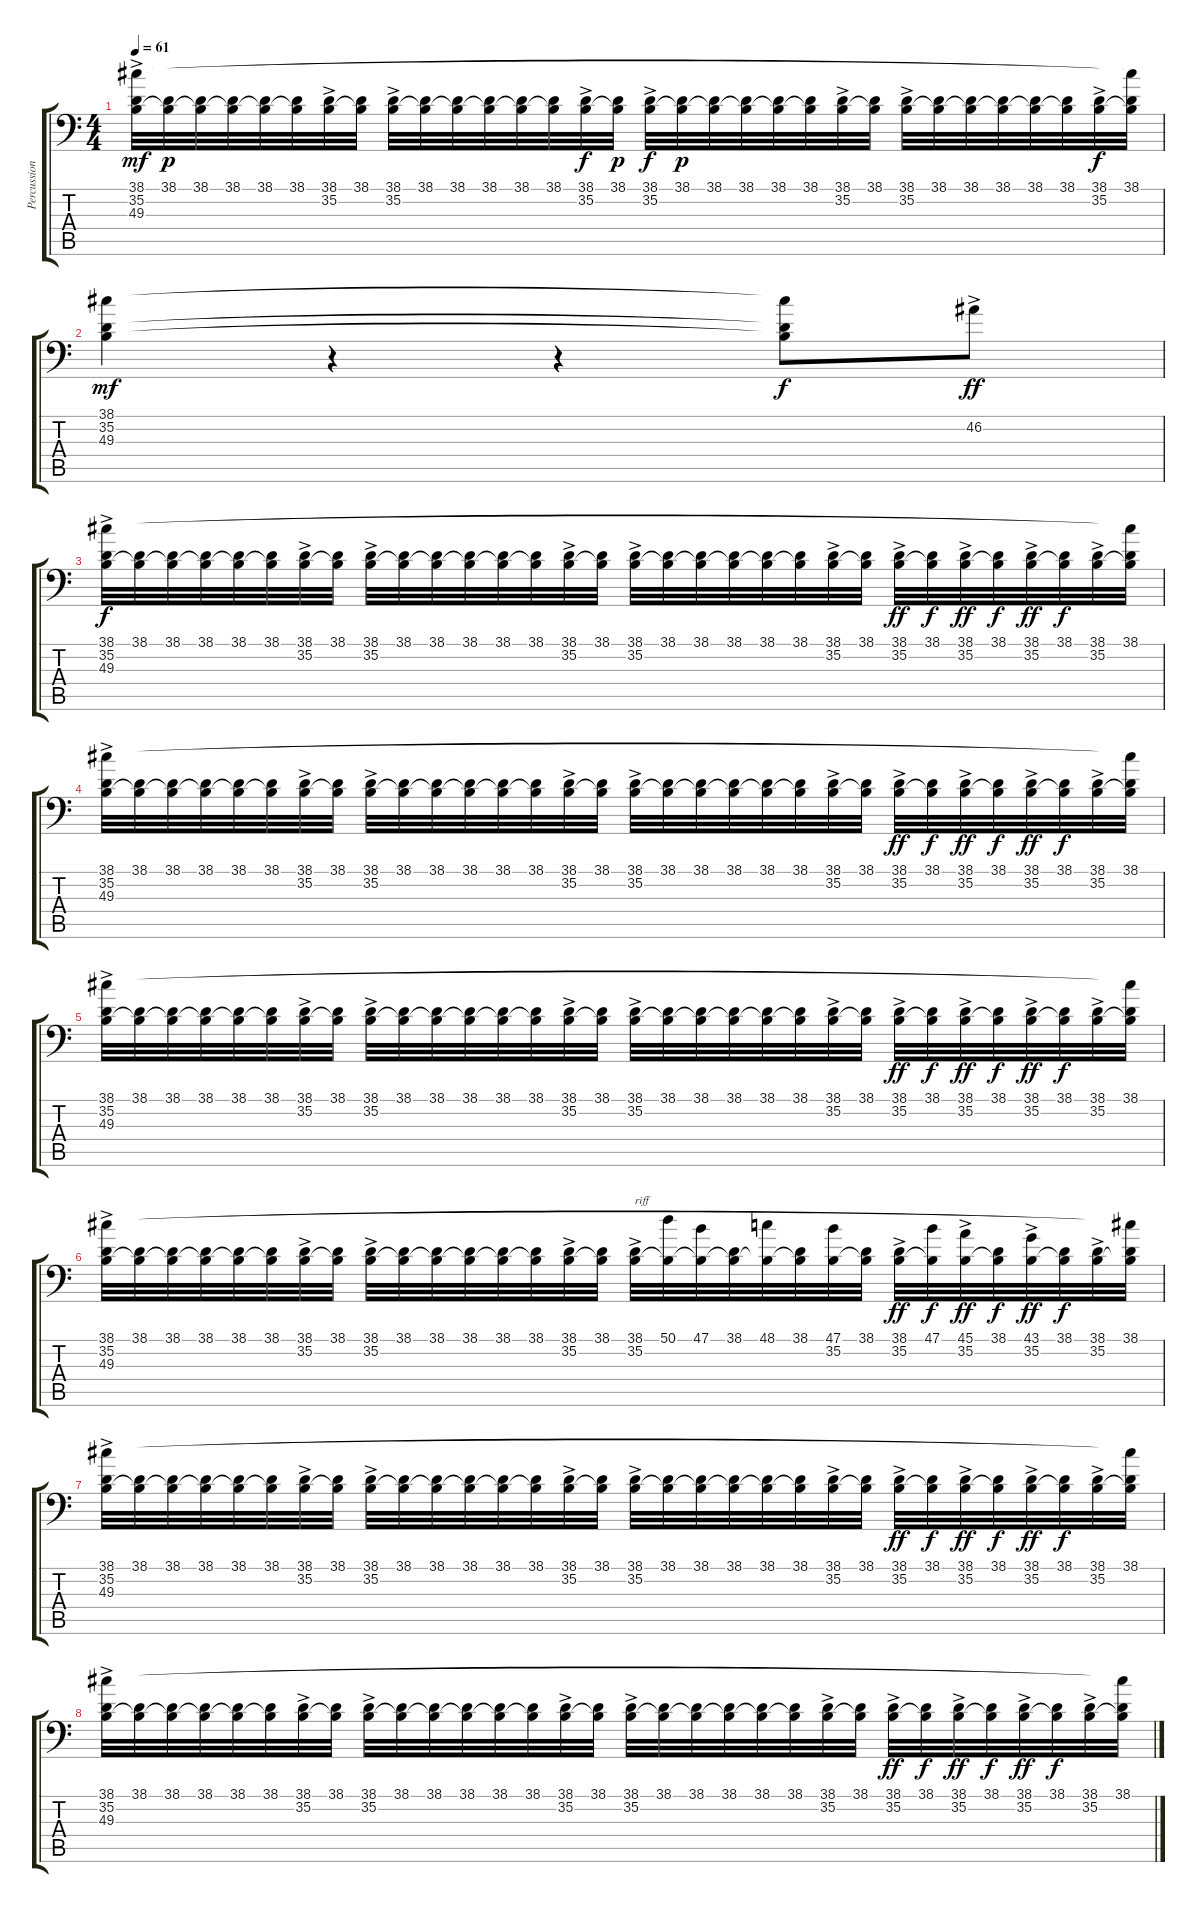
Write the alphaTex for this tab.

\track ("Percussion" "Percussion") {instrument acousticgrandpiano}
\staff {score tabs}
\tuning (C-1 C-1 C-1 C-1 C-1 C-1) {hide}
\ts (4 4)
\tempo 61
\clef f4
\ks c
(38.1 35.2{ac} 49.3).32{dy mf} (38.1 35.2{t}).32{dy p} (38.1 35.2{t}).32 (38.1 35.2{t}).32 (38.1 35.2{t}).32 (38.1 35.2{t}).32 (38.1{ac} 35.2).32 (38.1 35.2{t}).32 (38.1{ac} 35.2).32 (38.1 35.2{t}).32 (38.1 35.2{t}).32 (38.1 35.2{t}).32 (38.1 35.2{t}).32 (38.1 35.2{t}).32 (38.1 35.2{ac}).32{dy f} (38.1 35.2{t}).32{dy p} (38.1 35.2{ac}).32{dy f} (38.1 35.2{t}).32{dy p} (38.1 35.2{t}).32 (38.1 35.2{t}).32 (38.1 35.2{t}).32 (38.1 35.2{t}).32 (38.1{ac} 35.2).32 (38.1 35.2{t}).32 (38.1{ac} 35.2).32 (38.1 35.2{t}).32 (38.1 35.2{t}).32 (38.1 35.2{t}).32 (38.1 35.2{t}).32 (38.1 35.2{t}).32 (38.1 35.2{ac}).32{dy f} (38.1 35.2{t} 49.3{t}).32 |
(38.1 35.2 49.3).4{dy mf} r.4 r.4 (38.1{t} 35.2{t} 49.3{t}).8{dy f} 46.2{ac}.8{dy ff} |
(38.1 35.2{ac} 49.3).32{dy f} (38.1 35.2{t}).32 (38.1 35.2{t}).32 (38.1 35.2{t}).32 (38.1 35.2{t}).32 (38.1 35.2{t}).32 (38.1{ac} 35.2).32 (38.1 35.2{t}).32 (38.1{ac} 35.2).32 (38.1 35.2{t}).32 (38.1 35.2{t}).32 (38.1 35.2{t}).32 (38.1 35.2{t}).32 (38.1 35.2{t}).32 (38.1 35.2{ac}).32 (38.1 35.2{t}).32 (38.1 35.2{ac}).32 (38.1 35.2{t}).32 (38.1 35.2{t}).32 (38.1 35.2{t}).32 (38.1 35.2{t}).32 (38.1 35.2{t}).32 (38.1{ac} 35.2).32 (38.1 35.2{t}).32 (38.1{ac} 35.2{ac}).32{dy ff} (38.1 35.2{t}).32{dy f} (38.1{ac} 35.2{ac}).32{dy ff} (38.1 35.2{t}).32{dy f} (38.1{ac} 35.2{ac}).32{dy ff} (38.1 35.2{t}).32{dy f} (38.1{ac} 35.2).32 (38.1 35.2{t} 49.3{t}).32 |
(38.1 35.2{ac} 49.3).32 (38.1 35.2{t}).32 (38.1 35.2{t}).32 (38.1 35.2{t}).32 (38.1 35.2{t}).32 (38.1 35.2{t}).32 (38.1{ac} 35.2).32 (38.1 35.2{t}).32 (38.1{ac} 35.2).32 (38.1 35.2{t}).32 (38.1 35.2{t}).32 (38.1 35.2{t}).32 (38.1 35.2{t}).32 (38.1 35.2{t}).32 (38.1 35.2{ac}).32 (38.1 35.2{t}).32 (38.1 35.2{ac}).32 (38.1 35.2{t}).32 (38.1 35.2{t}).32 (38.1 35.2{t}).32 (38.1 35.2{t}).32 (38.1 35.2{t}).32 (38.1{ac} 35.2).32 (38.1 35.2{t}).32 (38.1{ac} 35.2{ac}).32{dy ff} (38.1 35.2{t}).32{dy f} (38.1 35.2{ac}).32{dy ff} (38.1 35.2{t}).32{dy f} (38.1 35.2{ac}).32{dy ff} (38.1 35.2{t}).32{dy f} (38.1 35.2{ac}).32 (38.1 35.2{t} 49.3{t}).32 |
(38.1 35.2{ac} 49.3).32 (38.1 35.2{t}).32 (38.1 35.2{t}).32 (38.1 35.2{t}).32 (38.1 35.2{t}).32 (38.1 35.2{t}).32 (38.1{ac} 35.2).32 (38.1 35.2{t}).32 (38.1{ac} 35.2).32 (38.1 35.2{t}).32 (38.1 35.2{t}).32 (38.1 35.2{t}).32 (38.1 35.2{t}).32 (38.1 35.2{t}).32 (38.1 35.2{ac}).32 (38.1 35.2{t}).32 (38.1 35.2{ac}).32 (38.1 35.2{t}).32 (38.1 35.2{t}).32 (38.1 35.2{t}).32 (38.1 35.2{t}).32 (38.1 35.2{t}).32 (38.1{ac} 35.2).32 (38.1 35.2{t}).32 (38.1{ac} 35.2{ac}).32{dy ff} (38.1 35.2{t}).32{dy f} (38.1 35.2{ac}).32{dy ff} (38.1 35.2{t}).32{dy f} (38.1 35.2{ac}).32{dy ff} (38.1 35.2{t}).32{dy f} (38.1 35.2{ac}).32 (38.1 35.2{t} 49.3{t}).32 |
(38.1 35.2{ac} 49.3).32 (38.1 35.2{t}).32 (38.1 35.2{t}).32 (38.1 35.2{t}).32 (38.1 35.2{t}).32 (38.1 35.2{t}).32 (38.1{ac} 35.2).32 (38.1 35.2{t}).32 (38.1{ac} 35.2).32 (38.1 35.2{t}).32 (38.1 35.2{t}).32 (38.1 35.2{t}).32 (38.1 35.2{t}).32 (38.1 35.2{t}).32 (38.1 35.2{ac}).32 (38.1 35.2{t}).32 (38.1 35.2{ac}).32{txt "riff"} (50.1 35.2{t}).32 (47.1 35.2{t}).32 (38.1 35.2{t}).32 (48.1 35.2{t}).32 (38.1 35.2{t}).32 (47.1 35.2).32 (38.1 35.2{t}).32 (38.1{ac} 35.2{ac}).32{dy ff} (47.1 35.2{t}).32{dy f} (45.1 35.2{ac}).32{dy ff} (38.1 35.2{t}).32{dy f} (43.1 35.2{ac}).32{dy ff} (38.1 35.2{t}).32{dy f} (38.1 35.2{ac}).32 (38.1 35.2{t} 49.3{t}).32 |
(38.1 35.2{ac} 49.3).32 (38.1 35.2{t}).32 (38.1 35.2{t}).32 (38.1 35.2{t}).32 (38.1 35.2{t}).32 (38.1 35.2{t}).32 (38.1{ac} 35.2).32 (38.1 35.2{t}).32 (38.1{ac} 35.2).32 (38.1 35.2{t}).32 (38.1 35.2{t}).32 (38.1 35.2{t}).32 (38.1 35.2{t}).32 (38.1 35.2{t}).32 (38.1 35.2{ac}).32 (38.1 35.2{t}).32 (38.1 35.2{ac}).32 (38.1 35.2{t}).32 (38.1 35.2{t}).32 (38.1 35.2{t}).32 (38.1 35.2{t}).32 (38.1 35.2{t}).32 (38.1{ac} 35.2).32 (38.1 35.2{t}).32 (38.1{ac} 35.2{ac}).32{dy ff} (38.1 35.2{t}).32{dy f} (38.1 35.2{ac}).32{dy ff} (38.1 35.2{t}).32{dy f} (38.1 35.2{ac}).32{dy ff} (38.1 35.2{t}).32{dy f} (38.1 35.2{ac}).32 (38.1 35.2{t} 49.3{t}).32 |
(38.1 35.2{ac} 49.3).32 (38.1 35.2{t}).32 (38.1 35.2{t}).32 (38.1 35.2{t}).32 (38.1 35.2{t}).32 (38.1 35.2{t}).32 (38.1{ac} 35.2).32 (38.1 35.2{t}).32 (38.1{ac} 35.2).32 (38.1 35.2{t}).32 (38.1 35.2{t}).32 (38.1 35.2{t}).32 (38.1 35.2{t}).32 (38.1 35.2{t}).32 (38.1 35.2{ac}).32 (38.1 35.2{t}).32 (38.1 35.2{ac}).32 (38.1 35.2{t}).32 (38.1 35.2{t}).32 (38.1 35.2{t}).32 (38.1 35.2{t}).32 (38.1 35.2{t}).32 (38.1{ac} 35.2).32 (38.1 35.2{t}).32 (38.1{ac} 35.2{ac}).32{dy ff} (38.1 35.2{t}).32{dy f} (38.1 35.2{ac}).32{dy ff} (38.1 35.2{t}).32{dy f} (38.1 35.2{ac}).32{dy ff} (38.1 35.2{t}).32{dy f} (38.1 35.2{ac}).32 (38.1 35.2{t} 49.3{t}).32
